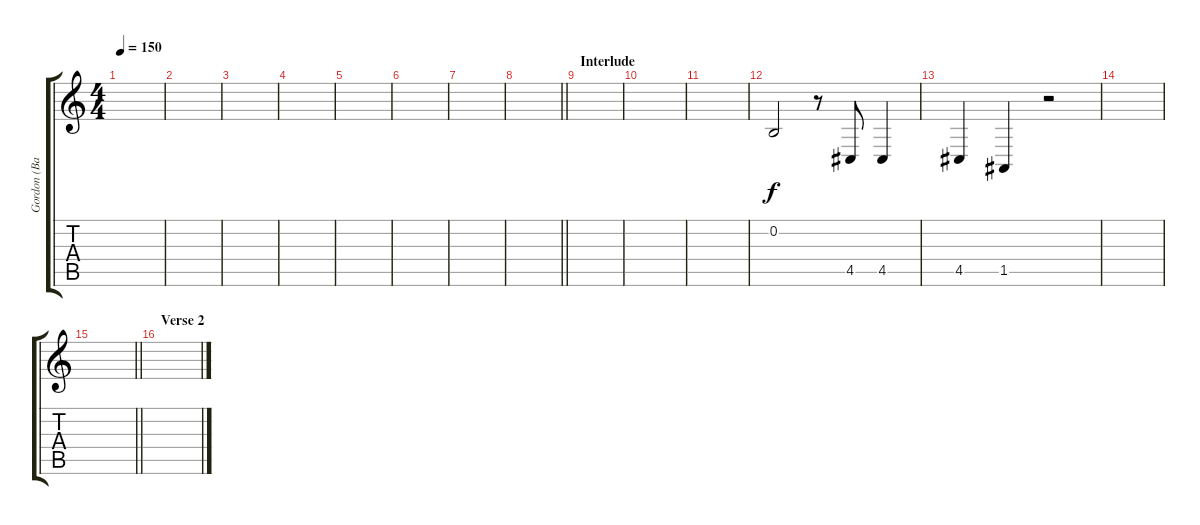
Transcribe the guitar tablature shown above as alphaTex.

\track ("Gordon (Backing Vocals)" "Gordon (Ba") {instrument clarinet}
\staff {score tabs}
\tuning (E4 B3 G3 D3 A2 E2) {hide}
\ts (4 4)
\tempo 150
\clef g2
\ks c
|
|
|
|
|
|
|
\barLineRight lightlight
|
\section ("" "Interlude")
|
|
|
0.2.2 r.8 4.5.8 4.5.4 |
4.5.4 1.5.4 r.2 |
|
\barLineRight lightlight
|
\section ("" "Verse 2")
